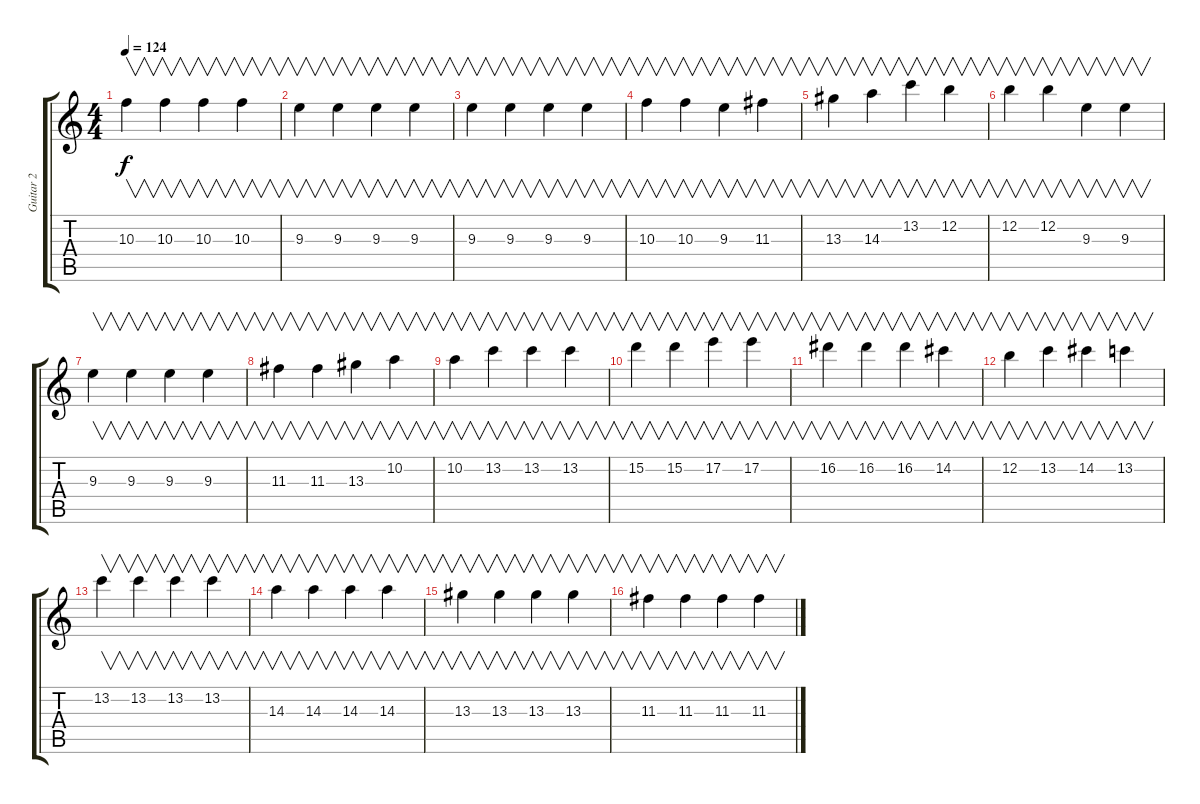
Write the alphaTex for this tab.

\track ("Guitar 2" "Guitar 2") {instrument distortionguitar}
\staff {score tabs}
\tuning (E4 B3 G3 D3 A2 E2) {hide}
\ts (4 4)
\tempo 124
\clef g2
\ks c
10.3.4{v dy f} 10.3.4{v} 10.3.4{v} 10.3.4{v} |
9.3.4{v} 9.3.4{v} 9.3.4{v} 9.3.4{v} |
9.3.4{v} 9.3.4{v} 9.3.4{v} 9.3.4{v} |
10.3.4{v} 10.3.4{v} 9.3.4{v} 11.3.4{v} |
13.3.4{v} 14.3.4{v} 13.2.4{v} 12.2.4{v} |
12.2.4{v} 12.2.4{v} 9.3.4{v} 9.3.4{v} |
9.3.4{v} 9.3.4{v} 9.3.4{v} 9.3.4{v} |
11.3.4{v} 11.3.4{v} 13.3.4{v} 10.2.4{v} |
10.2.4{v} 13.2.4{v} 13.2.4{v} 13.2.4{v} |
15.2.4{v} 15.2.4{v} 17.2.4{v} 17.2.4{v} |
16.2.4{v} 16.2.4{v} 16.2.4{v} 14.2.4{v} |
12.2.4{v} 13.2.4{v} 14.2.4{v} 13.2.4{v} |
13.2.4{v} 13.2.4{v} 13.2.4{v} 13.2.4{v} |
14.3.4{v} 14.3.4{v} 14.3.4{v} 14.3.4{v} |
13.3.4{v} 13.3.4{v} 13.3.4{v} 13.3.4{v} |
11.3.4{v} 11.3.4{v} 11.3.4{v} 11.3.4{v}
